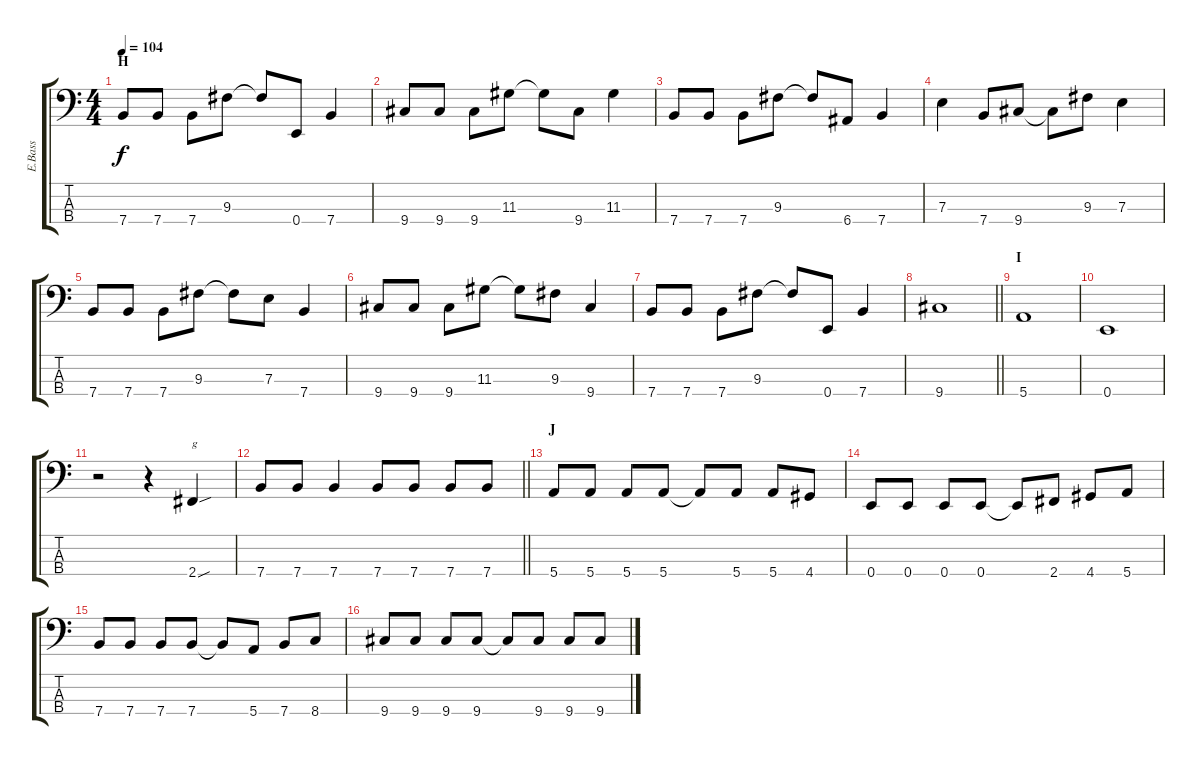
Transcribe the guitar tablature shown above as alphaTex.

\track ("E.Bass" "E.Bass") {instrument electricbassfinger}
\staff {score tabs}
\tuning (G2 D2 A1 E1) {hide}
\ts (4 4)
\section ("" "H")
\tempo 104
\clef f4
\ks c
7.4.8{dy f} 7.4.8 7.4.8 9.3.8 9.3{t}.8 0.4.8 7.4.4 |
9.4.8 9.4.8 9.4.8 11.3.8 11.3{t}.8 9.4.8 11.3.4 |
7.4.8 7.4.8 7.4.8 9.3.8 9.3{t}.8 6.4.8 7.4.4 |
7.3.4 7.4.8 9.4.8 9.4{t}.8 9.3.8 7.3.4 |
7.4.8 7.4.8 7.4.8 9.3.8 9.3{t}.8 7.3.8 7.4.4 |
9.4.8 9.4.8 9.4.8 11.3.8 11.3{t}.8 9.3.8 9.4.4 |
7.4.8 7.4.8 7.4.8 9.3.8 9.3{t}.8 0.4.8 7.4.4 |
\barLineRight lightlight
9.4.1 |
\section ("" "I")
5.4.1 |
0.4.1 |
r.2 r.4 2.4{sou}.4{txt "g"} |
\barLineRight lightlight
7.4.8 7.4.8 7.4.4 7.4.8 7.4.8 7.4.8 7.4.8 |
\section ("" "J")
5.4.8 5.4.8 5.4.8 5.4.8 5.4{t}.8 5.4.8 5.4.8 4.4.8 |
0.4.8 0.4.8 0.4.8 0.4.8 0.4{t}.8 2.4.8 4.4.8 5.4.8 |
7.4.8 7.4.8 7.4.8 7.4.8 7.4{t}.8 5.4.8 7.4.8 8.4.8 |
9.4.8 9.4.8 9.4.8 9.4.8 9.4{t}.8 9.4.8 9.4.8 9.4.8
